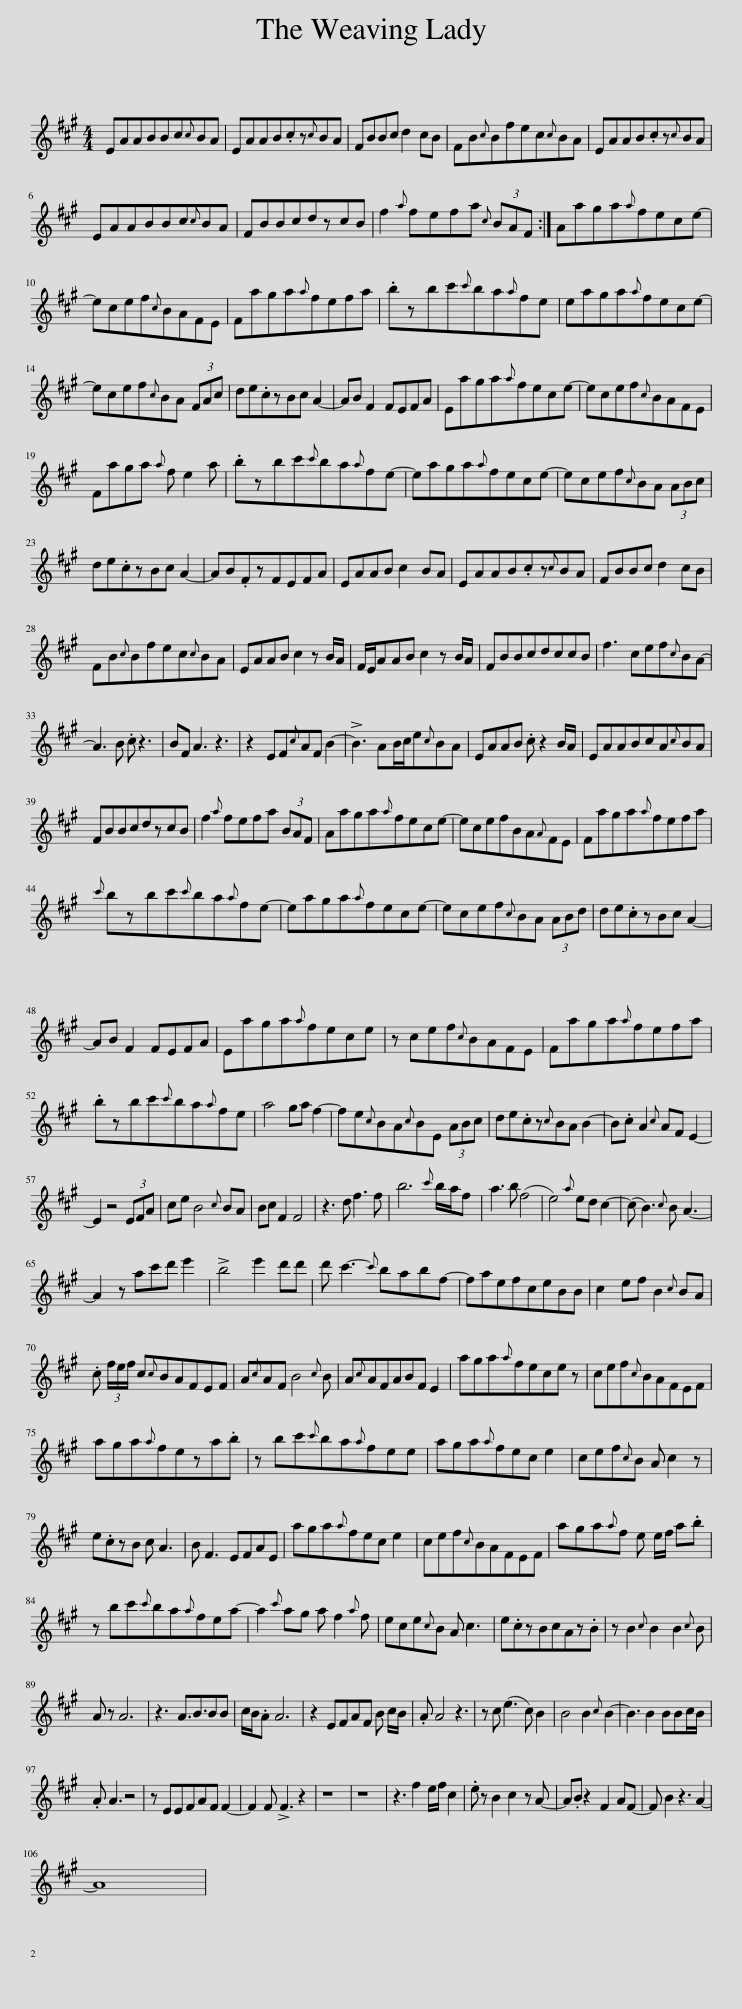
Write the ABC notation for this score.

X:1
L:1/8
M:4/4
I:linebreak $
K:A
V:1 treble
V:1
 EAABBc{c}BA | EAAB.c z{c}BA | FBBc d2 cB | FB{c}Bfec{c}BA | EAAB.c z{c}BA |$ %5
 EAABBc{c}BA | FBBcdzcB | f2{a} fefa{c} (3BAF :| Aaga{a}fece- |$ ecef{c}BAFE | %10
 Faga{a}fefa | .bzbc'{c'}ba{a}fe | eaga{a}fece- |$ ecef{c}BA (3FAc | de.czBc A2- | %15
 AB F2 FEFA | Eaga{a}fece- | ecef{c}BAFE |$ Faga{a} f e2 a | .bzbc'{c'}ba{a}fe- | %20
 eaga{a}fece- | ecef{c}BA (3ABc |$ de.czBc A2- | AB.FzFEFA | EAAB c2 BA | %25
 EAAB.c z{c}BA | FBBc d2 cB |$ FB{c}Bfec{c}BA | EAAB c2 z B/A/ | F/E/AAB c2 z B/A/ | %30
 FBBcdccB | f3 cef{c}BA- |$ A3 B .c z3 | BF A3 z3 | z2 EF{c}AF B2- | %35
 !>!B3 AB/c/e{c}BA | EAAB .c z2 B/A/ | EAABcA{c}BA |$ FBBcdzcB | f2{a} fefa (3BAF | %40
 Aaga{a}fece- | ecefBA{A}FE | Faga{a}fefa |${c'} bzbc'{c'}ba{a}fe- | eaga{a}fece- | %45
 ecef{c}BA (3ABd | de.czBc A2- |$ AB F2 FEFA | Eaga{a}fece | z cef{c}BAFE | %50
 Faga{a}fefa |$ .bzbc'{c'}ba{a}fe | a4 ga f2- | fe{c}BA{c}BE (3ABc | de.c z{c}BA B2- | %55
 B.c A2{c} AF E2- |$ E2 z4 (3EFA | ce B4{c} BA | Bc F2 F4 | z3 d f3 f | %60
 b6{c'} b/a/f | a3 b (f4 | e4){a} ed c2- | (c B3){c} B A3- |$ A2 z ac'd' e'2 | %65
 !>!b4 e'2 d'd' | d' c'3-{c'} babf- | faefceBB | c2 ef B2{c} BA |$ .c (3f/e/f/ c{c}BAFEF | %70
 A{c}AF B4{c} B | A{c}AFABF E2 | aga{a}fece z | cef{c}BAFEF |$ aga{a}feza.b | %75
 z bc'{c'}ba{a}fee | aga{a}fec e2 | cef{c}B A c2 z |$ e.czB c A3 | B F3 EFAE | %80
 aga{a}fec e2 | cef{c}BAFEF | aga{a}f e e/f/ a.b |$ z bc'{c'}ba{a}fea- | a2{c'} ag a f2{a} f | %85
 ece{c}B A c3 | e.czBcAz.B | z B2{c} B2 B2{c} B |$ A z A6 | z3 A3/2B3/2BB | %90
 c/B/.A A6 | z2 EFAF B c/B/ | .A A4 z3 | z c (e3 c) B2 | B4 B2{c} B2- | %95
 B3 B2 BBc/B/ |$ .A A3 z4 | z EEFAF F2- | F2 F !>!F3 z2 | z8 | %100
 z8 | z3 f2 e/f/ c2 | .e z B2 c2 z A- | A.B z2 F2 AF- | F B2 z3 A2- |$ %105
 A8 | %106
